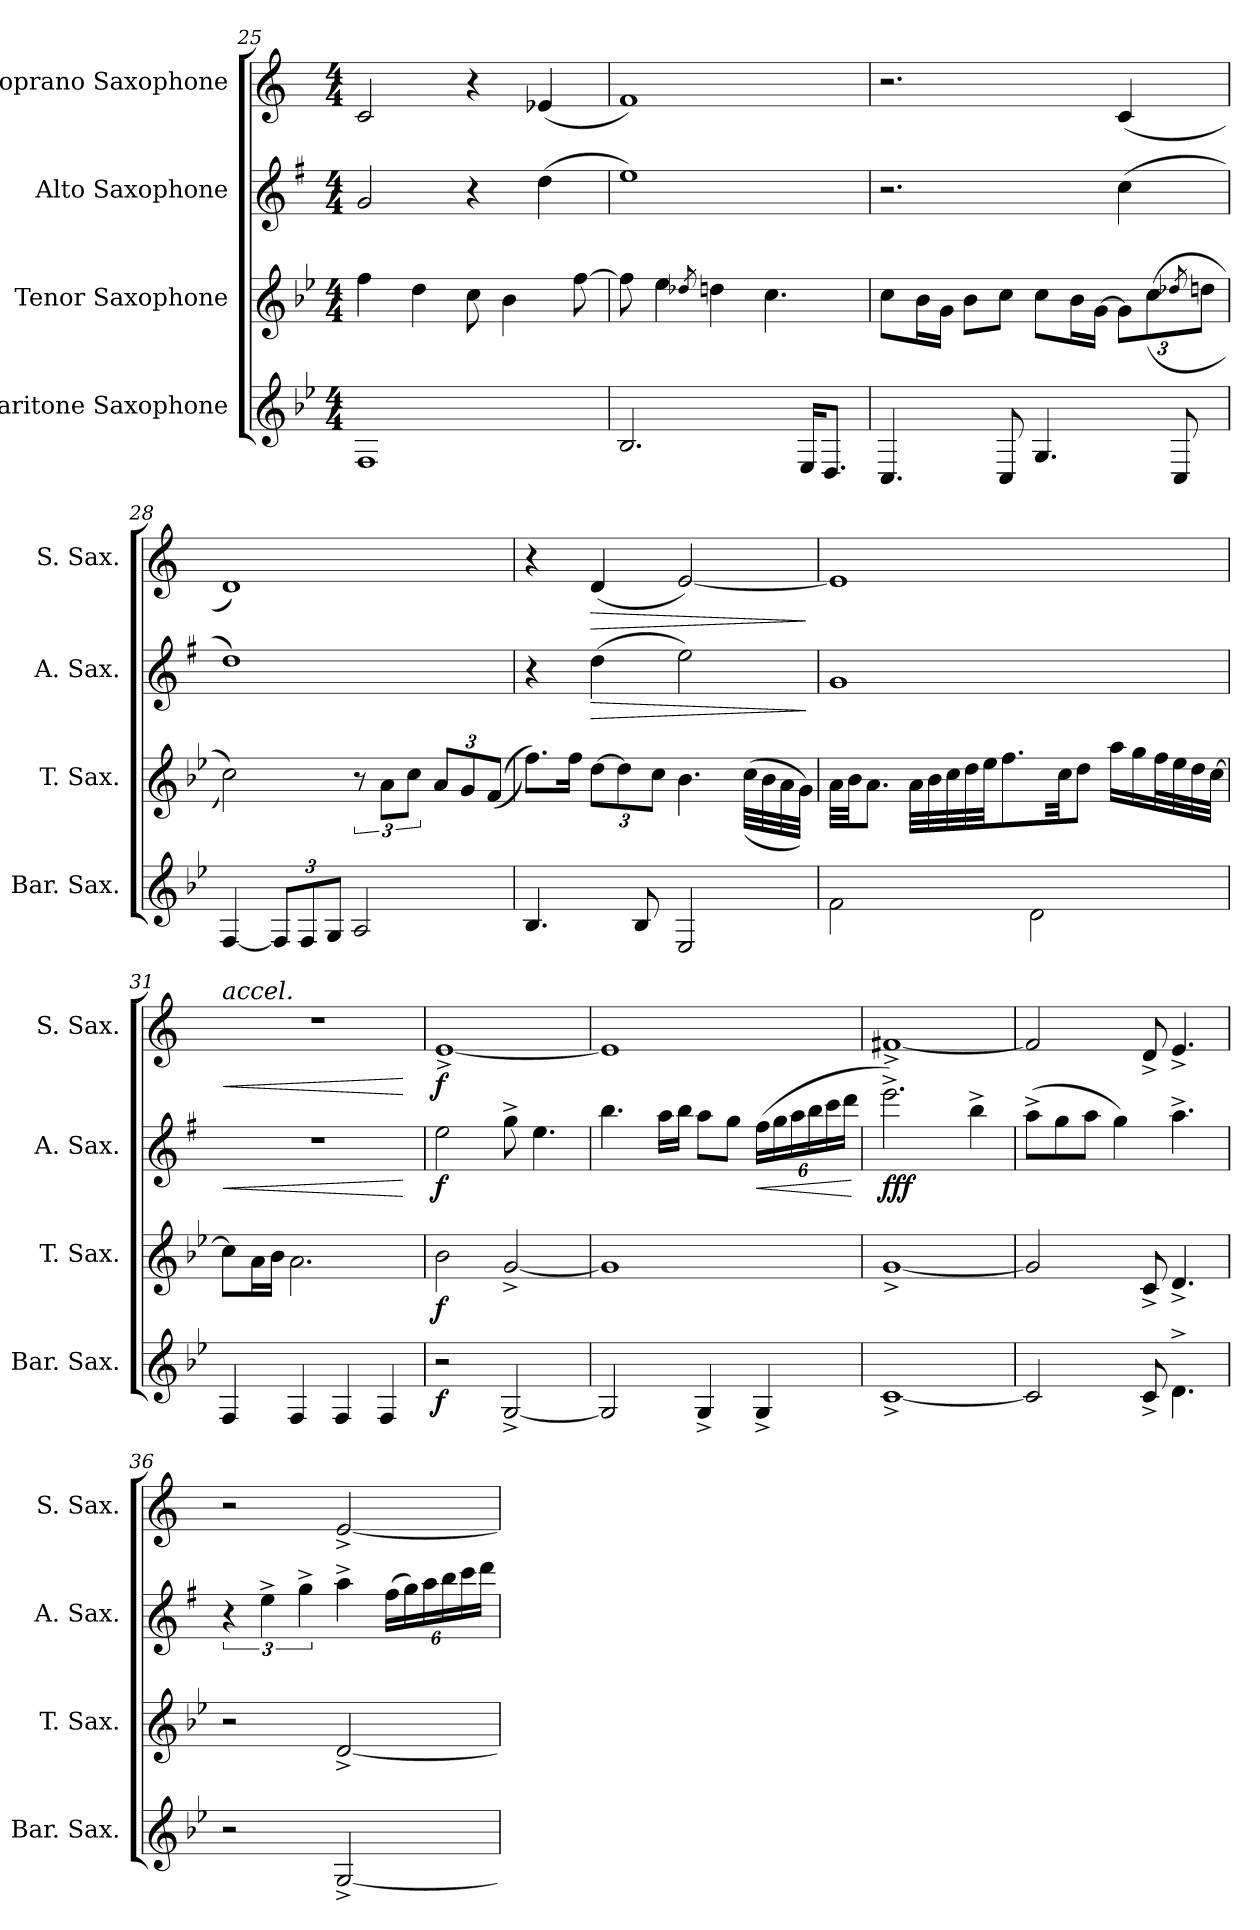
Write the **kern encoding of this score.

**kern	**dynam	**kern	**dynam	**kern	**dynam	**kern	**dynam
*part4	*part4	*part3	*part3	*part2	*part2	*part1	*part1
*staff4	*staff4	*staff3	*staff3	*staff2	*staff2	*staff1	*staff1
*I"Baritone Saxophone	*	*I"Tenor Saxophone	*	*I"Alto Saxophone	*	*I"Soprano Saxophone	*
*I'Bar. Sax.	*	*I'T. Sax.	*	*I'A. Sax.	*	*I'S. Sax.	*
*clefG2	*	*clefG2	*	*clefG2	*	*clefG2	*
*ITrd12c21	*	*ITrd8c14	*	*ITrd5c9	*	*ITrd1c2	*
*k[b-e-]	*	*k[b-e-]	*	*k[b-e-]	*	*k[b-e-]	*
*M4/4	*	*M4/4	*	*M4/4	*	*M4/4	*
=25	=25	=25	=25	=25	=25	=25	=25
1FF	.	4f\	.	2B-/	.	2B-/	.
.	.	4d\	.	.	.	.	.
.	.	8c\	.	4r	.	4r	.
.	.	4B-\	.	.	.	.	.
.	.	.	.	(4f\	.	(4d-X/	.
.	.	[8f\	.	.	.	.	.
=26	=26	=26	=26	=26	=26	=26	=26
2.BB-/	.	8f\]	.	1g)	.	1e-)	.
.	.	4e-\	.	.	.	.	.
.	.	8qd-X/	.	.	.	.	.
.	.	4dn\	.	.	.	.	.
.	.	4.c\	.	.	.	.	.
16EE-/KL	.	.	.	.	.	.	.
8.DD/J	.	.	.	.	.	.	.
!!LO:LB:g=z
=27	=27	=27	=27	=27	=27	=27	=27
4.CC/	.	8c\L	.	2.r	.	2.r	.
.	.	16B-\L	.	.	.	.	.
.	.	16G\JJ	.	.	.	.	.
.	.	8B-\L	.	.	.	.	.
8CC/	.	8c\J	.	.	.	.	.
4.GG/	.	8c\L	.	.	.	.	.
.	.	16B-\L	.	.	.	.	.
.	.	[16G\JJ	.	.	.	.	.
*	*	*Xbrackettup	*	*	*	*	*
.	.	12G\L]	.	(4e-\	.	(4B-/	.
.	.	((12c\	.	.	.	.	.
8CC/	.	.	.	.	.	.	.
.	.	8qd-X/	.	.	.	.	.
.	.	12dn\J	.	.	.	.	.
=28	=28	=28	=28	=28	=28	=28	=28
[4FF/	.	2c\))	.	1f)	.	1c)	.
*Xbrackettup	*	*	*	*	*	*	*
12FF/L]	.	.	.	.	.	.	.
12FF/	.	.	.	.	.	.	.
12GG/J	.	.	.	.	.	.	.
*	*	*brackettup	*	*	*	*	*
2AA/	.	12r	.	.	.	.	.
.	.	12A\L	.	.	.	.	.
.	.	12c\J	.	.	.	.	.
*	*	*Xbrackettup	*	*	*	*	*
.	.	12A/L	.	.	.	.	.
.	.	12G/	.	.	.	.	.
.	.	((12F/J	.	.	.	.	.
=29	=29	=29	=29	=29	=29	=29	=29
4.BB-/	.	8.f\L))	.	4r	.	4r	.
.	.	16f\Jk	.	.	.	.	.
!	!	!	!	!	!LO:HP:b	!	!LO:HP:b
.	.	[12d\L	.	(4f\	>	(4c/	>
.	.	12d\]	.	.	.	.	.
8BB-/	.	.	.	.	.	.	.
.	.	12c\J	.	.	.	.	.
2EE-/	.	4.B-\	.	2g\)	.	[2d/)	.
.	.	((32c\LLL	.	.	.	.	.
.	.	32B-\	.	.	.	.	.
.	.	32A\	.	.	.	.	.
.	.	32G\JJJ))	.	.	.	.	.
.	.	.	.	.	]	.	]
!!LO:LB:g=z
=30	=30	=30	=30	=30	=30	=30	=30
2F\	.	32A\LLL	.	1B-	.	1d]	.
.	.	32B-\JJ	.	.	.	.	.
.	.	8.A\J	.	.	.	.	.
.	.	32A\LLL	.	.	.	.	.
.	.	32B-\	.	.	.	.	.
.	.	32c\	.	.	.	.	.
.	.	32d\	.	.	.	.	.
.	.	32e-\JJ	.	.	.	.	.
.	.	8.f\	.	.	.	.	.
2D\	.	.	.	.	.	.	.
.	.	32c\KK	.	.	.	.	.
.	.	8d\J	.	.	.	.	.
.	.	16a\LL	.	.	.	.	.
.	.	16g\	.	.	.	.	.
.	.	32f\L	.	.	.	.	.
.	.	32e-\	.	.	.	.	.
.	.	32d\	.	.	.	.	.
.	.	[32c\JJJ	.	.	.	.	.
=31	=31	=31	=31	=31	=31	=31	=31
!	!	!	!	!	!	!LO:TX:a:i:t=accel.	!
!	!	!	!	!	!LO:HP:b	!	!LO:HP:b
4FF/	.	8c\L]	.	1r	<	1r	<
.	.	16A\L	.	.	.	.	.
.	.	16B-\JJ	.	.	.	.	.
4FF/	.	2.A\	.	.	.	.	.
4FF/	.	.	.	.	.	.	.
4FF/	.	.	.	.	.	.	.
.	.	.	.	.	[	.	[
=32	=32	=32	=32	=32	=32	=32	=32
*	*	*	*	*	*	*MM142	*
!	!LO:DY:b	!	!LO:DY:b	!	!LO:DY:b	!	!LO:DY:b
2r	f	2B-\	f	2g\	f	[1d^	f
[2GG^/	.	[2G^/	.	8b-^\	.	.	.
.	.	.	.	4.g\	.	.	.
!!LO:PB:g=z
=33	=33	=33	=33	=33	=33	=33	=33
2GG/]	.	1G]	.	4.dd\	.	1d]	.
.	.	.	.	16cc\LL	.	.	.
.	.	.	.	16dd\JJ	.	.	.
4GG^/	.	.	.	8cc\L	.	.	.
.	.	.	.	8b-\J	.	.	.
*	*	*	*	*Xbrackettup	*	*	*
!	!	!	!	!	!LO:HP:b	!	!
4GG^/	.	.	.	(24a\LL	<	.	.
.	.	.	.	24b-\	.	.	.
.	.	.	.	24cc\	.	.	.
.	.	.	.	24dd\	.	.	.
.	.	.	.	24ee-\	.	.	.
.	.	.	.	24ff\JJ	.	.	.
.	.	.	.	.	[	.	.
=34	=34	=34	=34	=34	=34	=34	=34
!	!	!	!	!	!LO:DY:b	!	!
[1C^	.	[1G^	.	2.gg^\)	fff	[1en^	.
.	.	.	.	4dd^\	.	.	.
=35	=35	=35	=35	=35	=35	=35	=35
2C/]	.	2G/]	.	(8cc^\L	.	2e/]	.
.	.	.	.	8b-\	.	.	.
.	.	.	.	8cc\J	.	.	.
.	.	.	.	4b-\)	.	.	.
8C^/	.	8C^/	.	.	.	8c^/	.
4.D^\	.	4.D^/	.	4.cc^\	.	4.d^/	.
=36	=36	=36	=36	=36	=36	=36	=36
*	*	*	*	*brackettup	*	*	*
2r	.	2r	.	6r	.	2r	.
.	.	.	.	6g^\	.	.	.
.	.	.	.	6b-^\	.	.	.
[2GG^/	.	[2D^/	.	4cc^\	.	[2d^/	.
*	*	*	*	*Xbrackettup	*	*	*
.	.	.	.	(24a\LL	.	.	.
.	.	.	.	24b-\)	.	.	.
.	.	.	.	24cc\	.	.	.
.	.	.	.	24dd\	.	.	.
.	.	.	.	24ee-\	.	.	.
.	.	.	.	24ff\JJ	.	.	.
=	=	=	=	=	=	=	=
*-	*-	*-	*-	*-	*-	*-	*-
